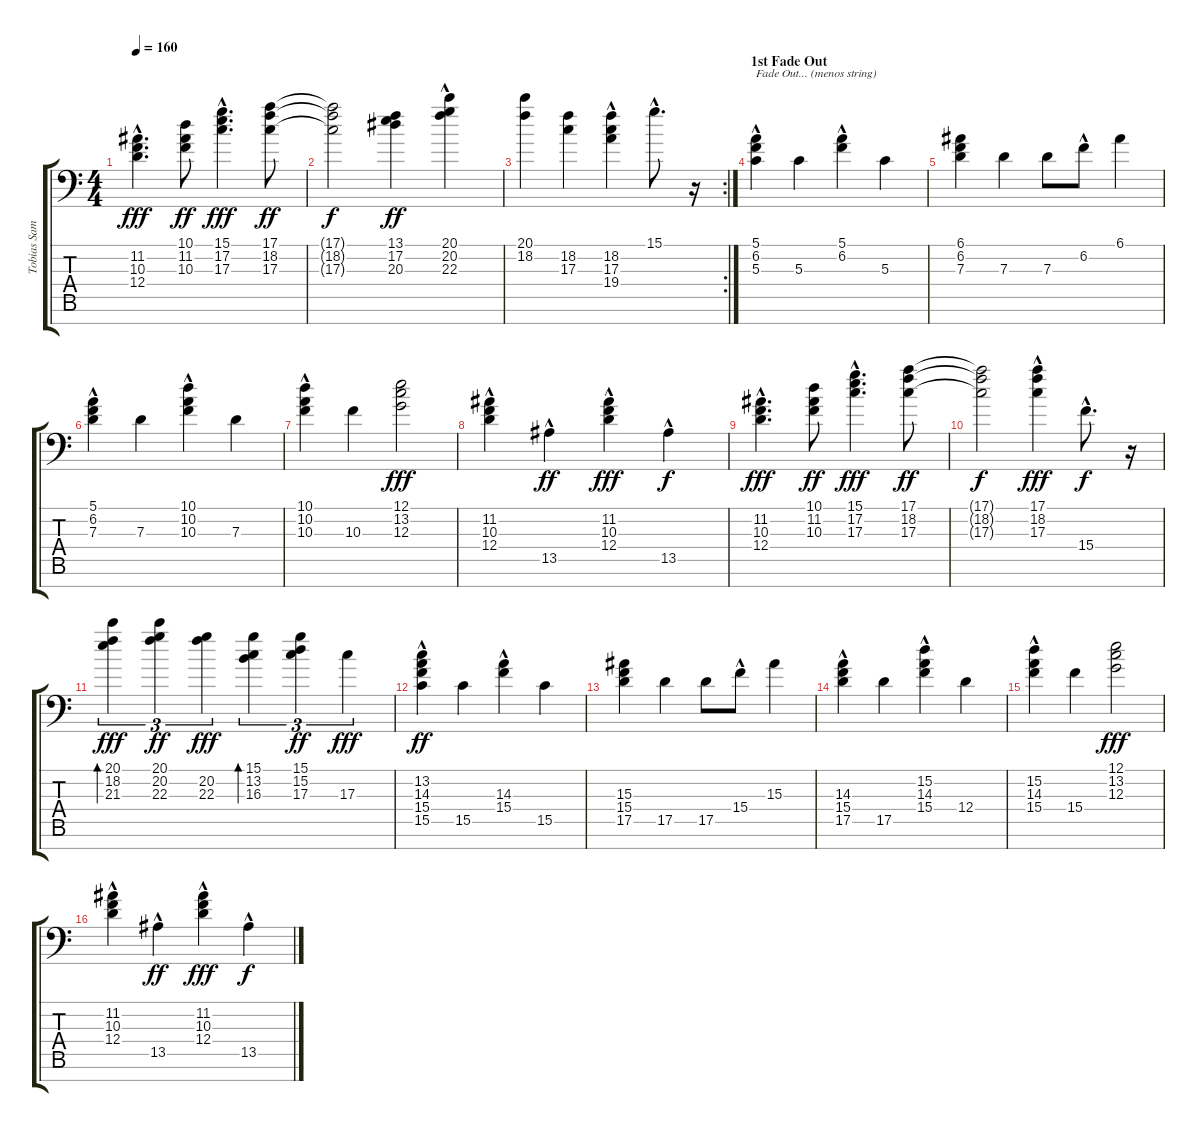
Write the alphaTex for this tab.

\track ("Tobias Sammet - Piano" "Tobias Sam") {instrument brightacousticpiano}
\staff {score tabs}
\tuning (E4 B3 G3 D3 A2 E2 E1) {hide}
\ts (4 4)
\tempo 160
\clef f4
\ks c
(11.2{hac} 10.3{hac} 12.4{hac}).4{d dy fff} (10.1 11.2 10.3).8{dy ff} (15.1{hac} 17.2{hac} 17.3{hac}).4{d dy fff} (17.1 18.2 17.3).8{dy ff} |
(17.1{t} 18.2{t} 17.3{t}).2{dy f} (13.1 17.2 20.3).4{dy ff} (20.1 20.2{hac} 22.3).4 |
\rc 2
(20.1 18.2).4 (18.2 17.3).4 (18.2{hac} 17.3{hac} 19.4).4 15.1{hac}.8{d} r.16 |
\section ("" "1st Fade Out")
(5.1{hac} 6.2{hac} 5.3).4{txt "Fade Out... (menos string)" volume 16} 5.3.4 (5.1{hac} 6.2{hac}).4 5.3.4 |
(6.1 6.2 7.3).4{volume 15} 7.3.4 7.3.8 6.2{hac}.8 6.1.4 |
(5.1{hac} 6.2{hac} 7.3).4{volume 14} 7.3.4 (10.1{hac} 10.2{hac} 10.3{hac}).4 7.3.4 |
(10.1{hac} 10.2{hac} 10.3).4{volume 13} 10.3.4 (12.1 13.2 12.3).2{dy fff} |
(11.2{hac} 10.3{hac} 12.4{hac}).4{volume 12} 13.5{hac}.4{dy ff} (11.2{hac} 10.3{hac} 12.4{hac}).4{dy fff} 13.5{hac}.4{dy f} |
(11.2{hac} 10.3{hac} 12.4{hac}).4{d dy fff volume 11} (10.1 11.2 10.3).8{dy ff} (15.1{hac} 17.2{hac} 17.3{hac}).4{d dy fff} (17.1 18.2 17.3).8{dy ff} |
(17.1{t} 18.2{t} 17.3{t}).2{dy f volume 10} (17.1{hac} 18.2{hac} 17.3{hac}).4{dy fff} 15.4{hac}.8{d dy f} r.16 |
(20.1 18.2 21.3).4{tu (3 2) bd 240 dy fff volume 9} (20.1 20.2 22.3).4{tu (3 2) dy ff} (20.2 22.3).4{tu (3 2) dy fff} (15.1 13.2 16.3).4{tu (3 2) bd 240} (15.1 15.2 17.3).4{tu (3 2) dy ff} 17.3.4{tu (3 2) dy fff} |
(13.2{hac} 14.3{hac} 15.4{hac} 15.5).4{dy ff volume 8} 15.5.4 (14.3{hac} 15.4{hac}).4 15.5.4 |
(15.3 15.4 17.5).4{volume 7} 17.5.4 17.5.8 15.4{hac}.8 15.3.4 |
(14.3{hac} 15.4{hac} 17.5).4{volume 6} 17.5.4 (15.2{hac} 14.3{hac} 15.4{hac}).4 12.4.4 |
(15.2{hac} 14.3{hac} 15.4).4{volume 5} 15.4.4 (12.1 13.2 12.3).2{dy fff} |
(11.2{hac} 10.3{hac} 12.4{hac}).4{volume 4} 13.5{hac}.4{dy ff} (11.2{hac} 10.3{hac} 12.4{hac}).4{dy fff} 13.5{hac}.4{dy f}
